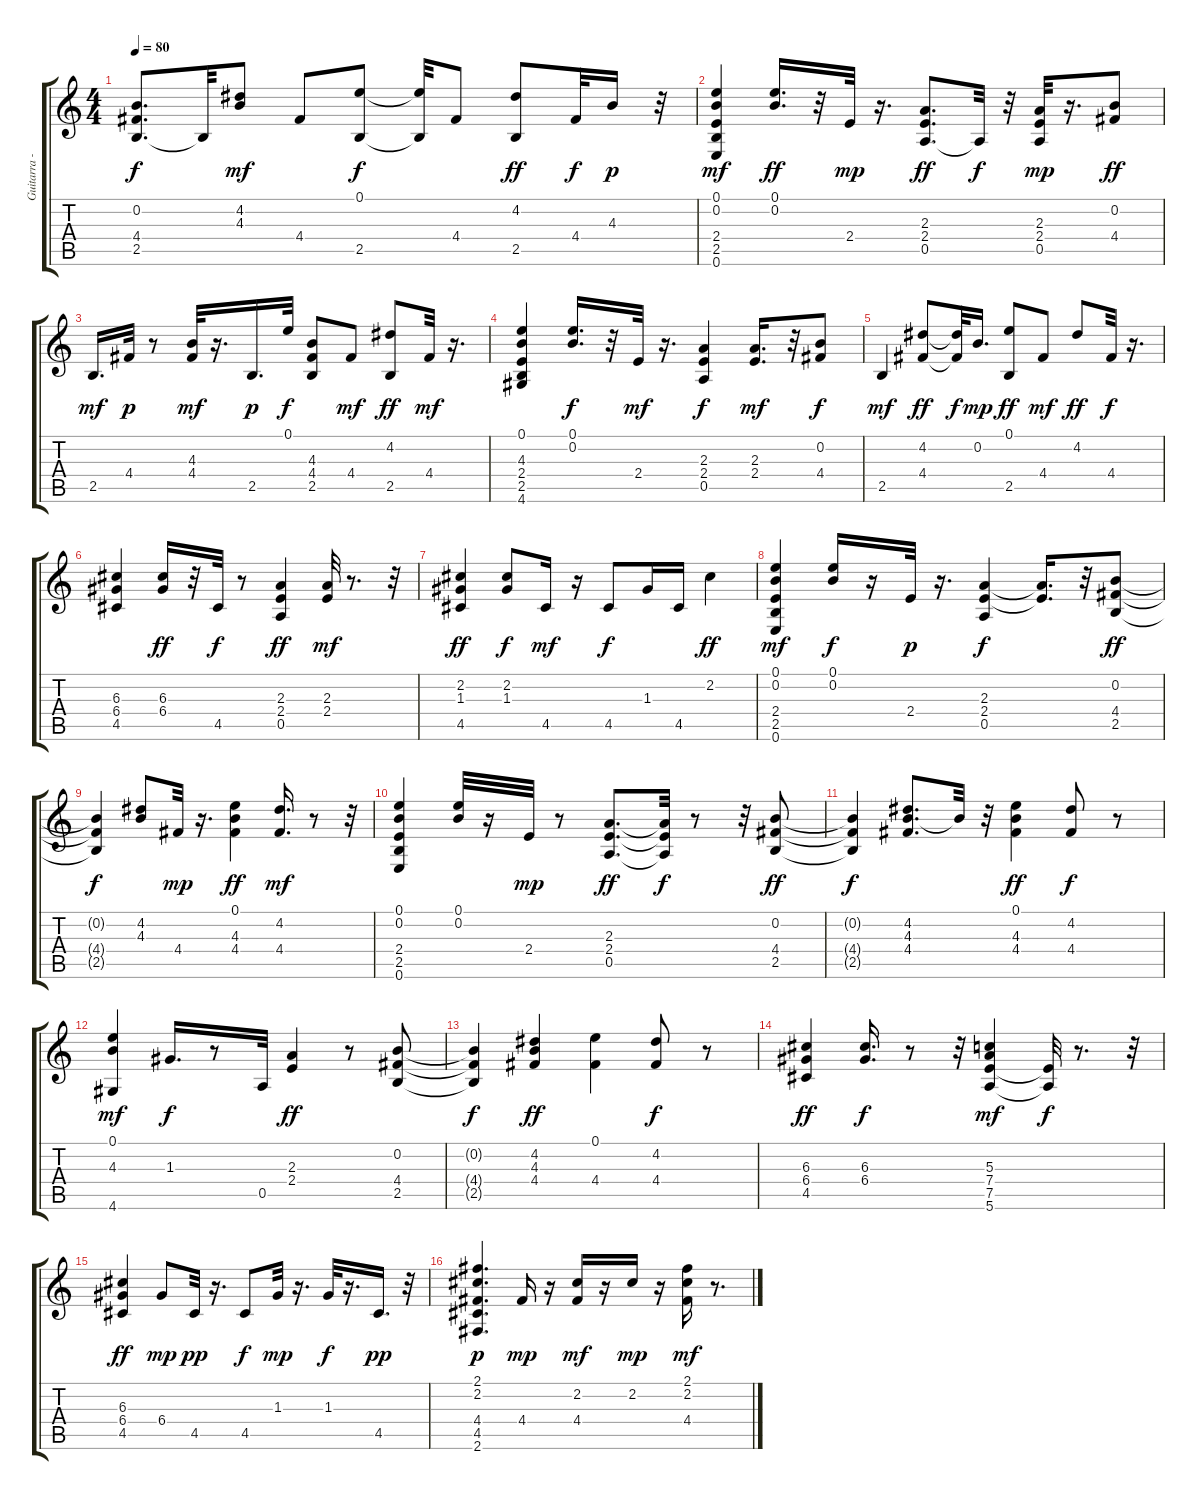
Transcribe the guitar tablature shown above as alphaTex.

\track ("Guitarra - Overdrive 2" "Guitarra -") {instrument overdrivenguitar}
\staff {score tabs}
\tuning (E4 B3 G3 D3 A2 E2) {hide}
\ts (4 4)
\tempo 80
\clef g2
\ks c
(0.2{t} 4.4{t} 2.5{t}).8{d dy f} 2.5{t}.32 (4.2 4.3).8{dy mf} 4.4.8 (0.1 2.5).8{dy f} (0.1{t} 2.5{t}).32 4.4.8 (4.2 2.5).8{dy ff} 4.4.32{dy f} 4.3.16{dy p} r.32 |
(0.1 0.2 2.4 2.5 0.6).4{dy mf} (0.1 0.2).16{d dy ff} r.32 2.4.32{dy mp} r.16{d} (2.3 2.4 0.5).8{d dy ff} 0.5{t}.32{dy f} r.32 (2.3 2.4 0.5).32{dy mp} r.16{d} (0.2 4.4).8{dy ff} |
2.5.16{d dy mf} 4.4.32{dy p} r.8 (4.3 4.4).32{dy mf} r.16{d} 2.5.16{d dy p} 0.1.32{dy f} (4.3 4.4 2.5).8 4.4.8{dy mf} (4.2 2.5).8{dy ff} 4.4.32{dy mf} r.16{d} |
(0.1 4.3 2.4 2.5 4.6).4 (0.1 0.2).16{d dy f} r.32 2.4.32{dy mf} r.16{d} (2.3 2.4 0.5).4{dy f} (2.3 2.4).16{d dy mf} r.32 (0.2 4.4).8{dy f} |
2.5.4{dy mf} (4.2 4.4).8{dy ff} (4.2{t} 4.4{t}).32{dy f} 0.2.16{d dy mp} (0.1 2.5).8{dy ff} 4.4.8{dy mf} 4.2.8{dy ff} 4.4.32{dy f} r.16{d} |
(6.3 6.4 4.5).4 (6.3 6.4).16{dy ff} r.32 4.5.32{dy f} r.8 (2.3 2.4 0.5).4{dy ff} (2.3 2.4).32{dy mf} r.8{d} r.32 |
(2.2 1.3 4.5).4{dy ff} (2.2 1.3).8{dy f} 4.5.16{dy mf} r.16 4.5.8{dy f} 1.3.16 4.5.16 2.2.4{dy ff} |
(0.1 0.2 2.4 2.5 0.6).4{dy mf} (0.1 0.2).16{dy f} r.16 2.4.32{dy p} r.16{d} (2.3 2.4 0.5).4{dy f} (2.3{t} 2.4{t}).16{d} r.32 (0.2 4.4 2.5).8{dy ff} |
(0.2{t} 4.4{t} 2.5{t}).4{dy f} (4.2 4.3).8 4.4.32{dy mp} r.16{d} (0.1 4.3 4.4).4{dy ff} (4.2 4.4).16{d dy mf} r.8 r.32 |
(0.1 0.2 2.4 2.5 0.6).4 (0.1 0.2).32 r.16 2.4.32{dy mp} r.8 (2.3 2.4 0.5).8{d dy ff} (2.3{t} 2.4{t} 0.5{t}).32{dy f} r.8 r.32 (0.2 4.4 2.5).8{dy ff} |
(0.2{t} 4.4{t} 2.5{t}).4{dy f} (4.2 4.3 4.4).8{d} 4.3{t}.32 r.32 (0.1 4.3 4.4).4{dy ff} (4.2 4.4).8{dy f} r.8 |
(0.1 4.3 4.6).4{dy mf} 1.3.16{d dy f} r.8 0.5.32 (2.3 2.4).4{dy ff} r.8 (0.2 4.4 2.5).8 |
(0.2{t} 4.4{t} 2.5{t}).4{dy f} (4.2 4.3 4.4).4{dy ff} (0.1 4.4).4 (4.2 4.4).8{dy f} r.8 |
(6.3 6.4 4.5).4{dy ff} (6.3 6.4).16{d dy f} r.8 r.32 (5.3 7.4 7.5 5.6).4{dy mf} (7.5{t} 5.6{t}).32{dy f} r.8{d} r.32 |
(6.3 6.4 4.5).4{dy ff} 6.4.8{dy mp} 4.5.32{dy pp} r.16{d} 4.5.8{dy f} 1.3.32{dy mp} r.16{d} 1.3.32{dy f} r.16{d} 4.5.16{d dy pp} r.32 |
(2.1 2.2 4.4 4.5 2.6).4{d dy p} 4.4.16{dy mp} r.16 (2.2 4.4).16{dy mf} r.16 2.2.16{dy mp} r.16 (2.1 2.2 4.4).16{dy mf} r.8{d}
